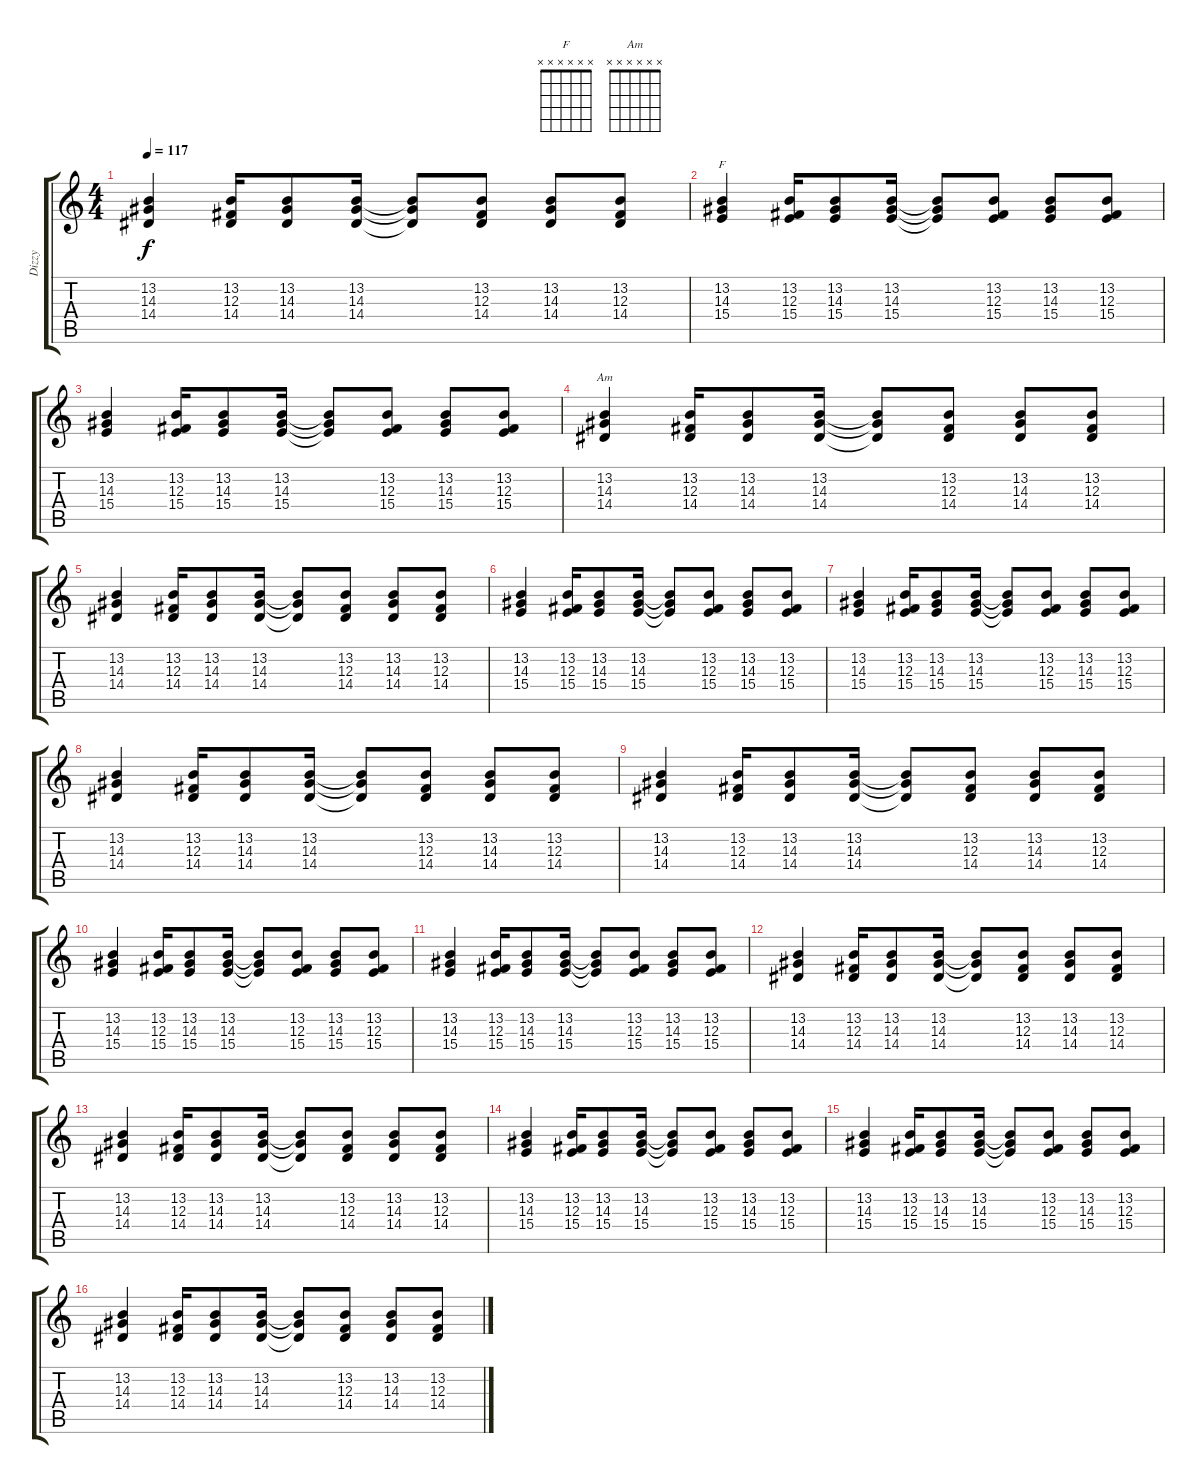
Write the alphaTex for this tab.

\track ("Dizzy" "Dizzy") {instrument acousticgrandpiano}
\staff {score tabs}
\tuning (Eb4 Bb3 Gb3 Db3 Ab2 Eb2) {hide}
\chord ("F" x x x x x x)
\chord ("Am" x x x x x x)
\ts (4 4)
\tempo 117
\clef g2
\ks c
(13.2 14.3 14.4).4{dy f} (13.2 12.3 14.4).16 (13.2 14.3 14.4).8 (13.2 14.3 14.4).16 (13.2{t} 14.3{t} 14.4{t}).8 (13.2 12.3 14.4).8 (13.2 14.3 14.4).8 (13.2 12.3 14.4).8 |
(13.2 14.3 15.4).4{ch "F"} (13.2 12.3 15.4).16 (13.2 14.3 15.4).8 (13.2 14.3 15.4).16 (13.2{t} 14.3{t} 15.4{t}).8 (13.2 12.3 15.4).8 (13.2 14.3 15.4).8 (13.2 12.3 15.4).8 |
(13.2 14.3 15.4).4 (13.2 12.3 15.4).16 (13.2 14.3 15.4).8 (13.2 14.3 15.4).16 (13.2{t} 14.3{t} 15.4{t}).8 (13.2 12.3 15.4).8 (13.2 14.3 15.4).8 (13.2 12.3 15.4).8 |
(13.2 14.3 14.4).4{ch "Am"} (13.2 12.3 14.4).16 (13.2 14.3 14.4).8 (13.2 14.3 14.4).16 (13.2{t} 14.3{t} 14.4{t}).8 (13.2 12.3 14.4).8 (13.2 14.3 14.4).8 (13.2 12.3 14.4).8 |
(13.2 14.3 14.4).4 (13.2 12.3 14.4).16 (13.2 14.3 14.4).8 (13.2 14.3 14.4).16 (13.2{t} 14.3{t} 14.4{t}).8 (13.2 12.3 14.4).8 (13.2 14.3 14.4).8 (13.2 12.3 14.4).8 |
(13.2 14.3 15.4).4 (13.2 12.3 15.4).16 (13.2 14.3 15.4).8 (13.2 14.3 15.4).16 (13.2{t} 14.3{t} 15.4{t}).8 (13.2 12.3 15.4).8 (13.2 14.3 15.4).8 (13.2 12.3 15.4).8 |
(13.2 14.3 15.4).4 (13.2 12.3 15.4).16 (13.2 14.3 15.4).8 (13.2 14.3 15.4).16 (13.2{t} 14.3{t} 15.4{t}).8 (13.2 12.3 15.4).8 (13.2 14.3 15.4).8 (13.2 12.3 15.4).8 |
(13.2 14.3 14.4).4 (13.2 12.3 14.4).16 (13.2 14.3 14.4).8 (13.2 14.3 14.4).16 (13.2{t} 14.3{t} 14.4{t}).8 (13.2 12.3 14.4).8 (13.2 14.3 14.4).8 (13.2 12.3 14.4).8 |
(13.2 14.3 14.4).4 (13.2 12.3 14.4).16 (13.2 14.3 14.4).8 (13.2 14.3 14.4).16 (13.2{t} 14.3{t} 14.4{t}).8 (13.2 12.3 14.4).8 (13.2 14.3 14.4).8 (13.2 12.3 14.4).8 |
(13.2 14.3 15.4).4 (13.2 12.3 15.4).16 (13.2 14.3 15.4).8 (13.2 14.3 15.4).16 (13.2{t} 14.3{t} 15.4{t}).8 (13.2 12.3 15.4).8 (13.2 14.3 15.4).8 (13.2 12.3 15.4).8 |
(13.2 14.3 15.4).4 (13.2 12.3 15.4).16 (13.2 14.3 15.4).8 (13.2 14.3 15.4).16 (13.2{t} 14.3{t} 15.4{t}).8 (13.2 12.3 15.4).8 (13.2 14.3 15.4).8 (13.2 12.3 15.4).8 |
(13.2 14.3 14.4).4 (13.2 12.3 14.4).16 (13.2 14.3 14.4).8 (13.2 14.3 14.4).16 (13.2{t} 14.3{t} 14.4{t}).8 (13.2 12.3 14.4).8 (13.2 14.3 14.4).8 (13.2 12.3 14.4).8 |
(13.2 14.3 14.4).4 (13.2 12.3 14.4).16 (13.2 14.3 14.4).8 (13.2 14.3 14.4).16 (13.2{t} 14.3{t} 14.4{t}).8 (13.2 12.3 14.4).8 (13.2 14.3 14.4).8 (13.2 12.3 14.4).8 |
(13.2 14.3 15.4).4 (13.2 12.3 15.4).16 (13.2 14.3 15.4).8 (13.2 14.3 15.4).16 (13.2{t} 14.3{t} 15.4{t}).8 (13.2 12.3 15.4).8 (13.2 14.3 15.4).8 (13.2 12.3 15.4).8 |
(13.2 14.3 15.4).4 (13.2 12.3 15.4).16 (13.2 14.3 15.4).8 (13.2 14.3 15.4).16 (13.2{t} 14.3{t} 15.4{t}).8 (13.2 12.3 15.4).8 (13.2 14.3 15.4).8 (13.2 12.3 15.4).8 |
(13.2 14.3 14.4).4 (13.2 12.3 14.4).16 (13.2 14.3 14.4).8 (13.2 14.3 14.4).16 (13.2{t} 14.3{t} 14.4{t}).8 (13.2 12.3 14.4).8 (13.2 14.3 14.4).8 (13.2 12.3 14.4).8
